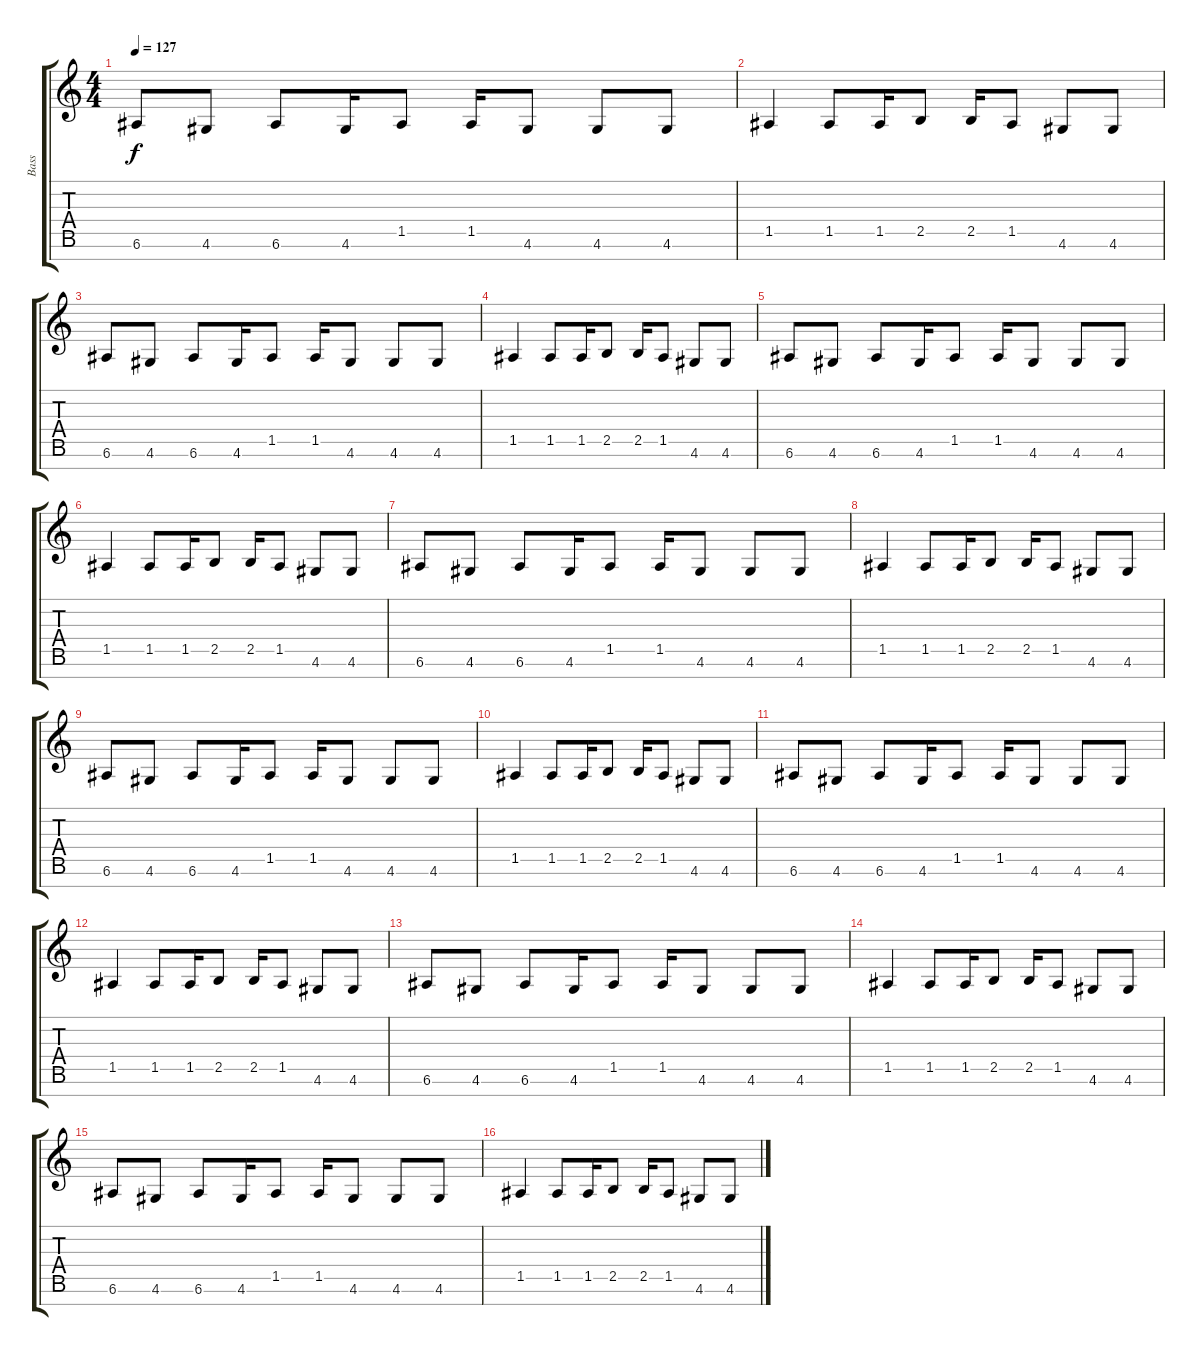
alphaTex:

\track ("Bass" "Bass") {instrument electricbasspick}
\staff {score tabs}
\tuning (E4 B3 G3 D3 A2 E2 B1) {hide}
\ts (4 4)
\tempo 127
\clef g2
\ks c
6.6.8{dy f} 4.6.8 6.6.8 4.6.16 1.5.8 1.5.16 4.6.8 4.6.8 4.6.8 |
1.5.4 1.5.8 1.5.16 2.5.8 2.5.16 1.5.8 4.6.8 4.6.8 |
6.6.8 4.6.8 6.6.8 4.6.16 1.5.8 1.5.16 4.6.8 4.6.8 4.6.8 |
1.5.4 1.5.8 1.5.16 2.5.8 2.5.16 1.5.8 4.6.8 4.6.8 |
6.6.8 4.6.8 6.6.8 4.6.16 1.5.8 1.5.16 4.6.8 4.6.8 4.6.8 |
1.5.4 1.5.8 1.5.16 2.5.8 2.5.16 1.5.8 4.6.8 4.6.8 |
6.6.8 4.6.8 6.6.8 4.6.16 1.5.8 1.5.16 4.6.8 4.6.8 4.6.8 |
1.5.4 1.5.8 1.5.16 2.5.8 2.5.16 1.5.8 4.6.8 4.6.8 |
6.6.8 4.6.8 6.6.8 4.6.16 1.5.8 1.5.16 4.6.8 4.6.8 4.6.8 |
1.5.4 1.5.8 1.5.16 2.5.8 2.5.16 1.5.8 4.6.8 4.6.8 |
6.6.8 4.6.8 6.6.8 4.6.16 1.5.8 1.5.16 4.6.8 4.6.8 4.6.8 |
1.5.4 1.5.8 1.5.16 2.5.8 2.5.16 1.5.8 4.6.8 4.6.8 |
6.6.8 4.6.8 6.6.8 4.6.16 1.5.8 1.5.16 4.6.8 4.6.8 4.6.8 |
1.5.4 1.5.8 1.5.16 2.5.8 2.5.16 1.5.8 4.6.8 4.6.8 |
6.6.8 4.6.8 6.6.8 4.6.16 1.5.8 1.5.16 4.6.8 4.6.8 4.6.8 |
1.5.4 1.5.8 1.5.16 2.5.8 2.5.16 1.5.8 4.6.8 4.6.8
